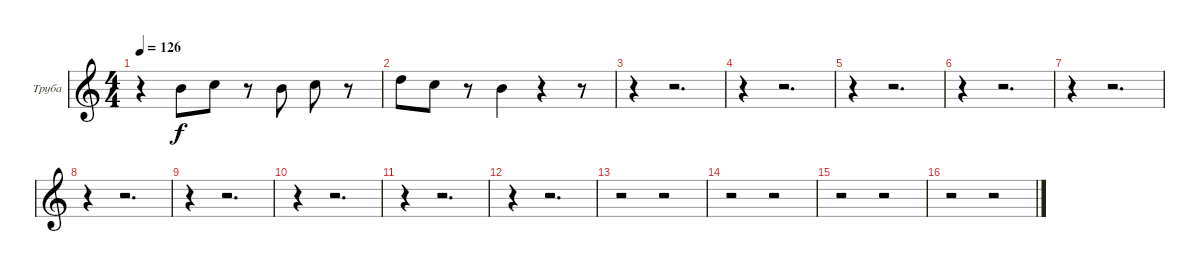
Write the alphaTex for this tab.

\bracketExtendMode groupsimilarinstruments
\firstSystemTrackNameOrientation horizontal
\otherSystemsTrackNameOrientation horizontal
\track ("Труба" "Труба") {instrument trombone}
\staff {score}
\tuning (E4 B3 G3 D3 A2 E2)
\displaytranspose 12
\ts (4 4)
\tempo 126
\clef g2
\ks c
r.4{dy f} 0.2.8 1.2.8 r.8 0.2.8 1.2.8 r.8 |
3.2.8 1.2.8 r.8 0.2.4 r.4 r.8 |
r.4 r.2{d} |
r.4 r.2{d} |
r.4 r.2{d} |
r.4 r.2{d} |
r.4 r.2{d} |
r.4 r.2{d} |
r.4 r.2{d} |
r.4 r.2{d} |
r.4 r.2{d} |
r.4 r.2{d} |
r.2 r.2 |
r.2 r.2 |
r.2 r.2 |
r.2 r.2
